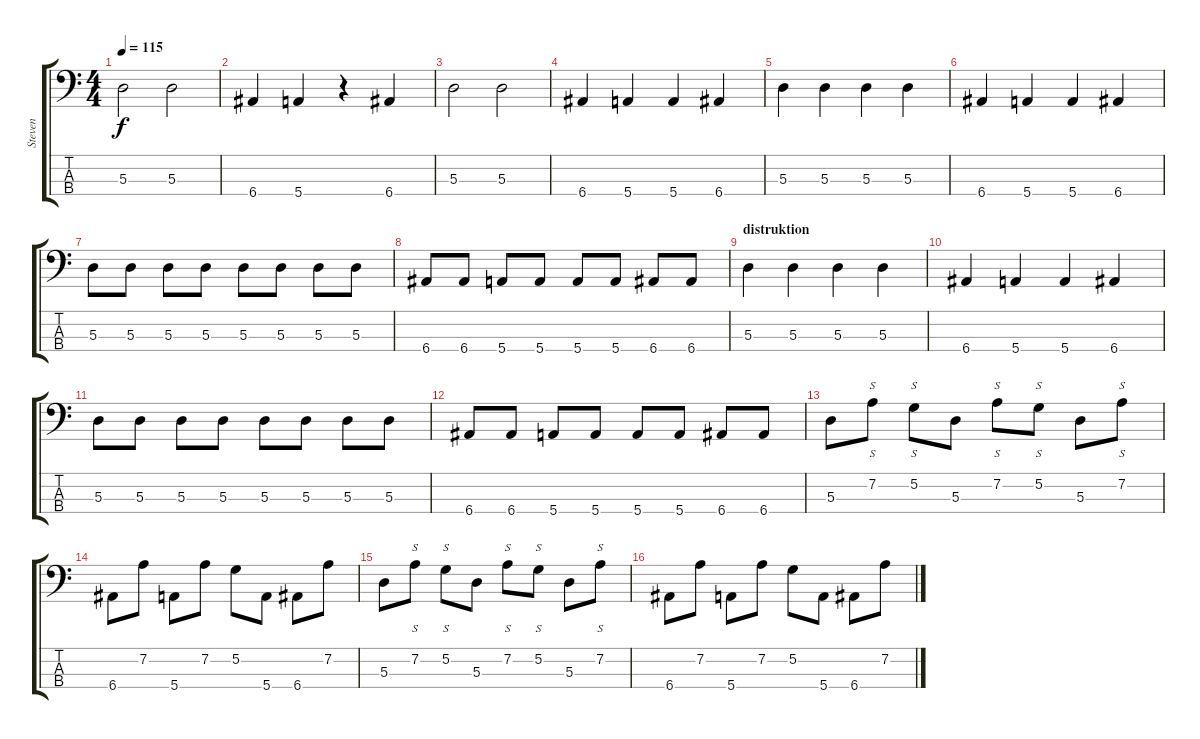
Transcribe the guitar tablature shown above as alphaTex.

\track ("Steven" "Steven") {instrument electricbasspick}
\staff {score tabs}
\tuning (G2 D2 A1 E1) {hide}
\ts (4 4)
\tempo 115
\clef f4
\ks c
5.3.2{dy f instrument electricbasspick} 5.3.2 |
6.4.4 5.4.4 r.4 6.4.4 |
5.3.2 5.3.2 |
6.4.4 5.4.4 5.4.4 6.4.4 |
5.3.4 5.3.4 5.3.4 5.3.4 |
6.4.4 5.4.4 5.4.4 6.4.4 |
5.3.8 5.3.8 5.3.8 5.3.8 5.3.8 5.3.8 5.3.8 5.3.8 |
6.4.8 6.4.8 5.4.8 5.4.8 5.4.8 5.4.8 6.4.8 6.4.8 |
\section ("" "distruktion")
5.3.4 5.3.4 5.3.4 5.3.4 |
6.4.4 5.4.4 5.4.4 6.4.4 |
5.3.8 5.3.8 5.3.8 5.3.8 5.3.8 5.3.8 5.3.8 5.3.8 |
6.4.8 6.4.8 5.4.8 5.4.8 5.4.8 5.4.8 6.4.8 6.4.8 |
5.3.8 7.2.8{s} 5.2.8{s} 5.3.8 7.2.8{s} 5.2.8{s} 5.3.8 7.2.8{s} |
6.4.8 7.2.8 5.4.8 7.2.8 5.2.8 5.4.8 6.4.8 7.2.8 |
5.3.8 7.2.8{s} 5.2.8{s} 5.3.8 7.2.8{s} 5.2.8{s} 5.3.8 7.2.8{s} |
6.4.8 7.2.8 5.4.8 7.2.8 5.2.8 5.4.8 6.4.8 7.2.8
